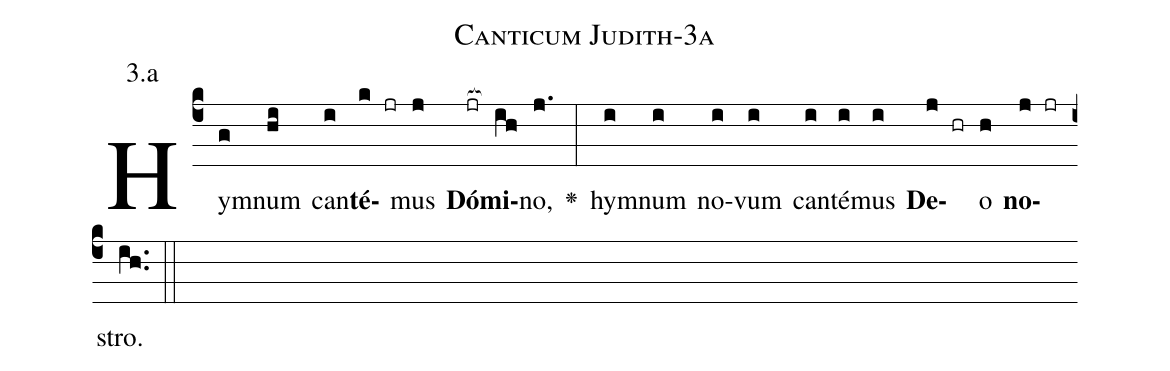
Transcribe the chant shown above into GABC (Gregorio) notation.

name: Canticum Judith-3a;
annotation: 3.a;
%%
(c4)Hym(g)num(hi) can(i)<b>té</b>(k jr)mus(j) <b>Dó</b>(jr[ocb:1{])<b>mi</b>(ih[ocb:0}])no,(j.) <v>\greheightstar</v>(:) hym(i)num(i) no(i)vum(i) can(i)té(i)mus(i) <b>De</b>(j hr)o(h) <b>no</b>(j jr)stro.(ih..) (::)


%E(i) u(i) o(j) u(h) a(j) e.(ih..) (::)
